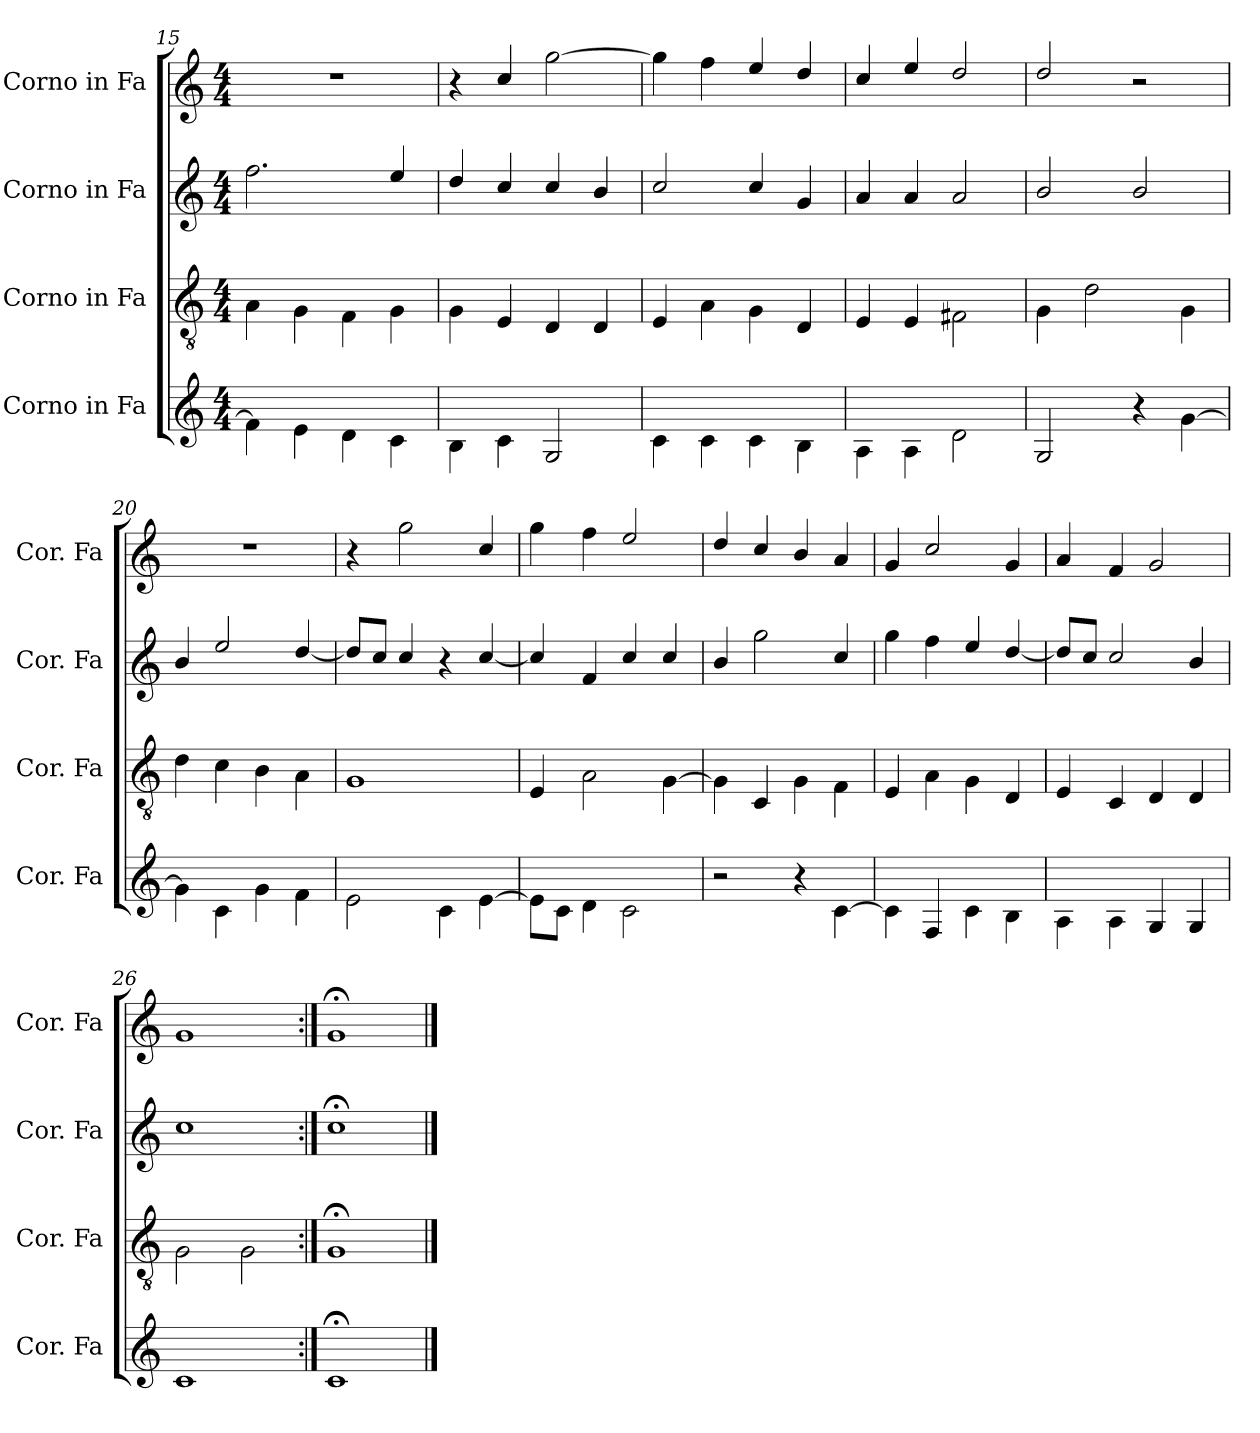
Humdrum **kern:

**kern	**kern	**kern	**kern
*part4	*part3	*part2	*part1
*staff4	*staff3	*staff2	*staff1
*I"Corno in Fa	*I"Corno in Fa	*I"Corno in Fa	*I"Corno in Fa
*I'Cor. Fa	*I'Cor. Fa	*I'Cor. Fa	*I'Cor. Fa
*clefG2	*clefGv2	*clefG2	*clefG2
*ITrd4c7	*ITrd4c7	*ITrd4c7	*ITrd4c7
*k[b-]	*k[b-]	*k[b-]	*k[b-]
*M4/4	*M4/4	*M4/4	*M4/4
=15	=15	=15	=15
4B-\]	4D\	2.b-\	1r
4A\	4C\	.	.
4G\	4BB-\	.	.
4F\	4C\	4a/	.
=16	=16	=16	=16
4E\	4C\	4g/	4r
4F\	4AA/	4f/	4f/
2C/	4GG/	4f/	[2cc\
.	4GG/	4e/	.
!!LO:LB:g=z
=17	=17	=17	=17
4F\	4AA/	2f/	4cc\]
4F\	4D\	.	4b-\
4F\	4C\	4f/	4a/
4E\	4GG/	4c/	4g/
=18	=18	=18	=18
4D\	4AA/	4d/	4f/
4D\	4AA/	4d/	4a/
2G\	2BBn\	2d/	2g/
=19	=19	=19	=19
2C/	4C\	2e/	2g/
.	2G\	.	.
4r	.	2e/	2r
[4c\	4C\	.	.
=20	=20	=20	=20
4c\]	4G\	4e/	1r
4F\	4F\	2a/	.
4c\	4E\	.	.
4B-\	4D\	[4g/	.
=21	=21	=21	=21
2A\	1C	8g/L]	4r
.	.	8f/J	.
.	.	4f/	2cc\
4F\	.	4r	.
[4A\	.	[4f/	4f/
!!LO:PB:g=z
=22	=22	=22	=22
8A\L]	4AA/	4f/]	4cc\
8F\J	.	.	.
4G\	2D\	4B-/	4b-\
2F\	.	4f/	2a/
.	[4C\	4f/	.
=23	=23	=23	=23
2r	4C\]	4e/	4g/
.	4FF/	2cc\	4f/
4r	4C\	.	4e/
[4F\	4BB-\	4f/	4d/
=24	=24	=24	=24
4F\]	4AA/	4cc\	4c/
4BB-/	4D\	4b-\	2f/
4F\	4C\	4a/	.
4E\	4GG/	[4g/	4c/
=25	=25	=25	=25
4D\	4AA/	8g/L]	4d/
.	.	8f/J	.
4D\	4FF/	2f/	4B-/
4C/	4GG/	.	2c/
4C/	4GG/	4e/	.
!!LO:LB:g=z
=26	=26	=26	=26
1F	2C\	1f	1c
.	2C\	.	.
=27:|!	=27:|!	=27:|!	=27:|!
1F;<	1C;<	1f;<	1c;<
==	==	==	==
*-	*-	*-	*-
